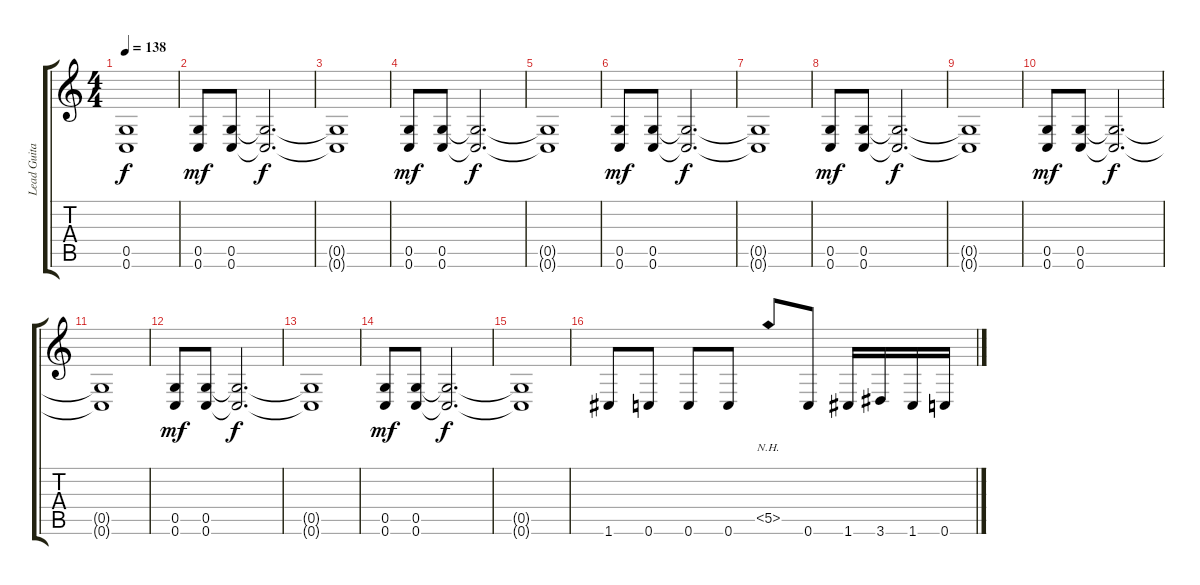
\track ("Lead Guitar" "Lead Guita") {instrument distortionguitar}
\staff {score tabs}
\tuning (D4 A3 F3 C3 G2 C2) {hide}
\ts (4 4)
\tempo 138
\clef g2
\ks c
(0.5{t} 0.6{t}).1{dy f} |
(0.5 0.6).8{dy mf} (0.5 0.6).8 (0.5{t} 0.6{t}).2{d dy f} |
(0.5{t} 0.6{t}).1 |
(0.5 0.6).8{dy mf} (0.5 0.6).8 (0.5{t} 0.6{t}).2{d dy f} |
(0.5{t} 0.6{t}).1 |
(0.5 0.6).8{dy mf} (0.5 0.6).8 (0.5{t} 0.6{t}).2{d dy f} |
(0.5{t} 0.6{t}).1 |
(0.5 0.6).8{dy mf} (0.5 0.6).8 (0.5{t} 0.6{t}).2{d dy f} |
(0.5{t} 0.6{t}).1 |
(0.5 0.6).8{dy mf} (0.5 0.6).8 (0.5{t} 0.6{t}).2{d dy f} |
(0.5{t} 0.6{t}).1 |
(0.5 0.6).8{dy mf} (0.5 0.6).8 (0.5{t} 0.6{t}).2{d dy f} |
(0.5{t} 0.6{t}).1 |
(0.5 0.6).8{dy mf} (0.5 0.6).8 (0.5{t} 0.6{t}).2{d dy f} |
(0.5{t} 0.6{t}).1 |
1.6.8{volume 13 balance 0} 0.6.8 0.6.8 0.6.8 5.5{nh}.8 0.6.8 1.6.16 3.6.16 1.6.16 0.6.16
